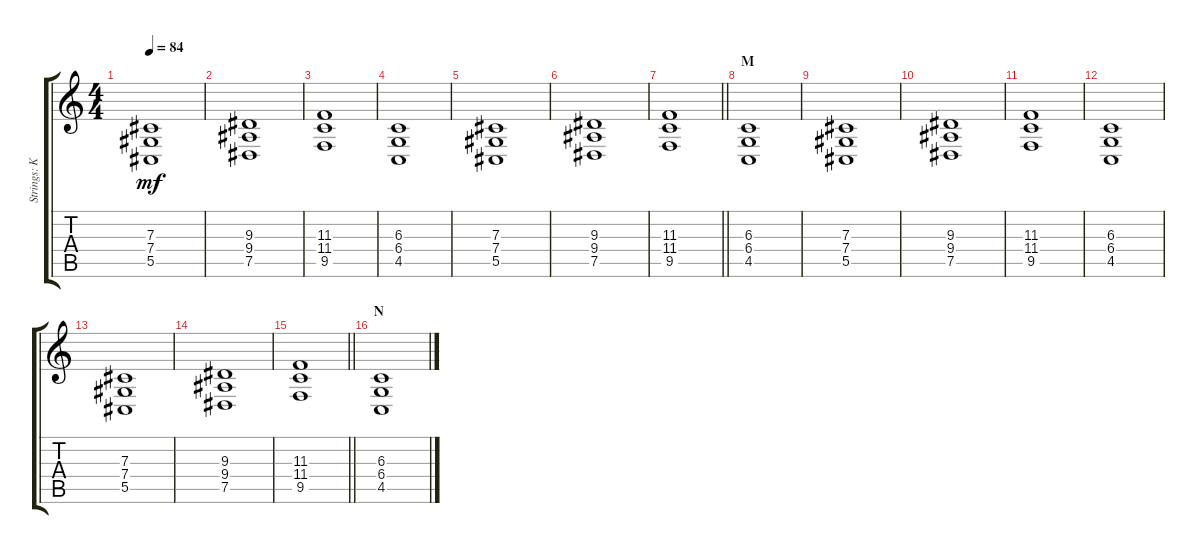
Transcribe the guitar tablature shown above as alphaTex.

\track ("Strings: Kai" "Strings: K") {instrument synthstrings1}
\staff {score tabs}
\tuning (Eb4 Bb3 Gb3 Db3 Ab2 Eb2) {hide}
\ts (4 4)
\tempo 84
\clef g2
\ks c
(7.3 7.4 5.5).1{dy mf} |
(9.3 9.4 7.5).1 |
(11.3 11.4 9.5).1 |
(6.3 6.4 4.5).1 |
(7.3 7.4 5.5).1 |
(9.3 9.4 7.5).1 |
\barLineRight lightlight
(11.3 11.4 9.5).1 |
\section ("" "M")
(6.3 6.4 4.5).1 |
(7.3 7.4 5.5).1 |
(9.3 9.4 7.5).1 |
(11.3 11.4 9.5).1 |
(6.3 6.4 4.5).1 |
(7.3 7.4 5.5).1 |
(9.3 9.4 7.5).1 |
\barLineRight lightlight
(11.3 11.4 9.5).1 |
\section ("" "N")
(6.3 6.4 4.5).1
